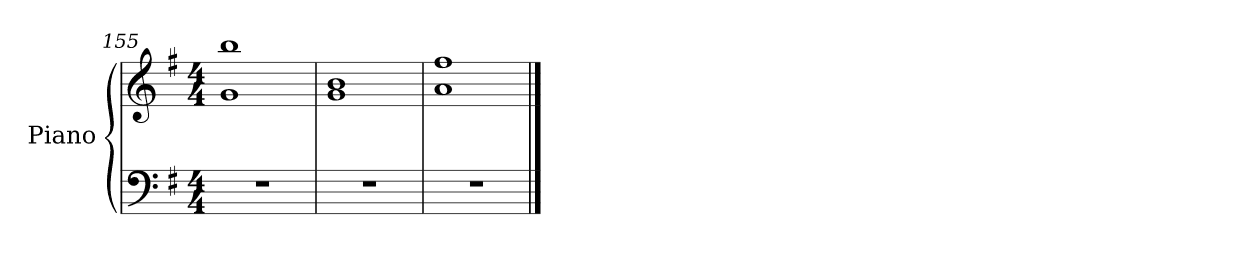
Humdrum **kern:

**kern	**kern
*part1	*part1
*staff2	*staff1
*I"Piano	*
*I'Pno.	*
*clefF4	*clefG2
*k[f#]	*k[f#]
*M4/4	*M4/4
=155	=155
1r	1g 1bb
=156	=156
1r	1g 1b
=157	=157
1r	1a 1ff#
==	==
*-	*-
